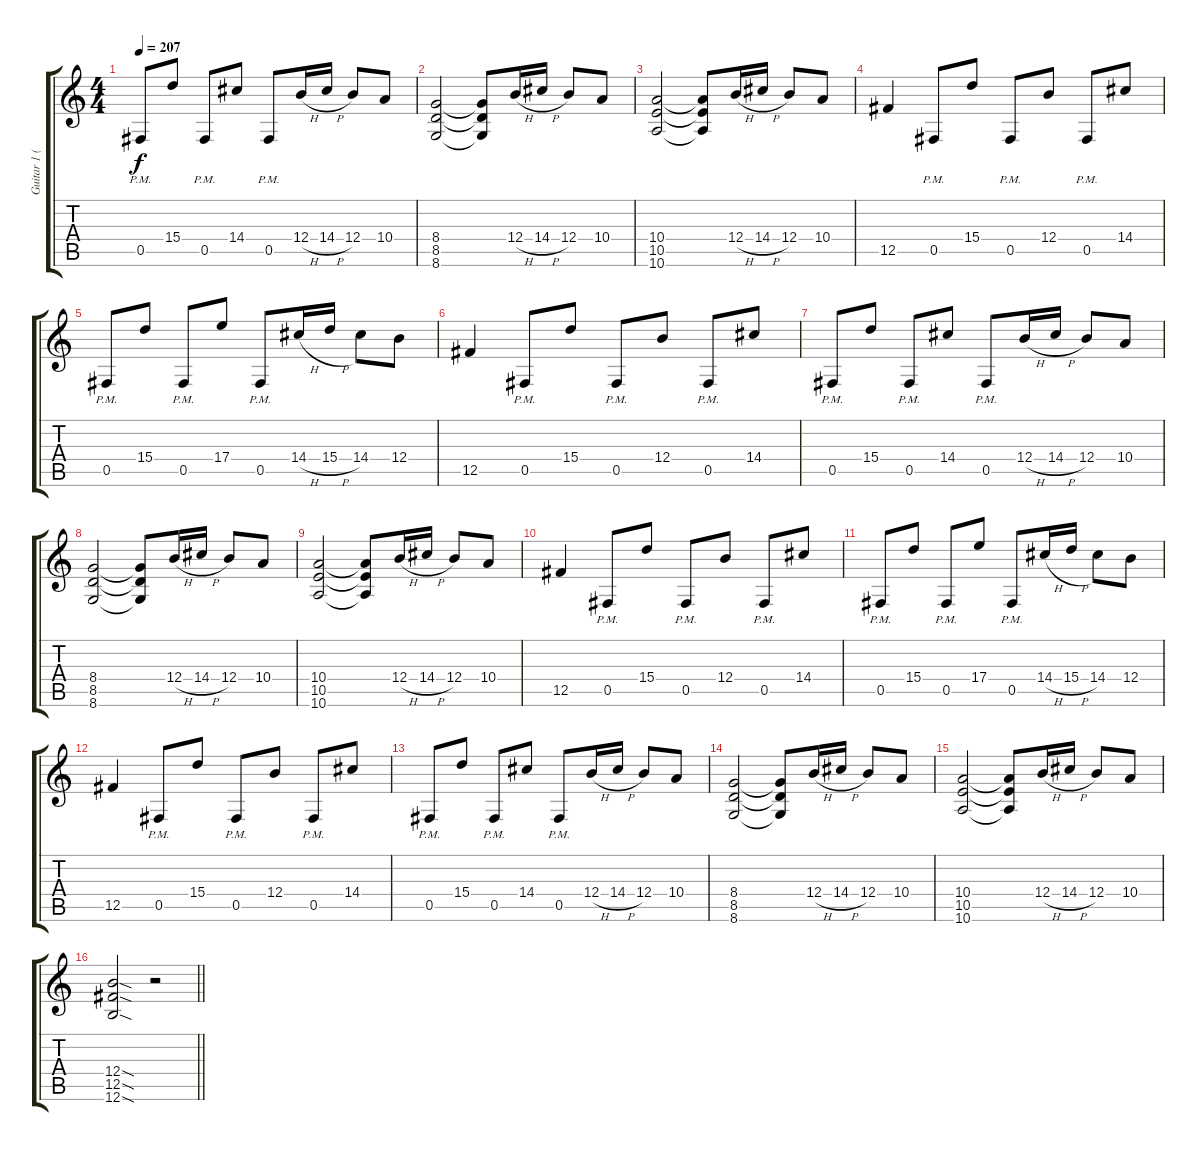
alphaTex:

\track ("Guitar 1 (Distortion)" "Guitar 1 (") {instrument distortionguitar}
\staff {score tabs}
\tuning (Db4 Ab3 E3 B2 Gb2 B1) {hide}
\ts (4 4)
\tempo 207
\clef g2
\ks c
0.5{pm}.8{dy f} 15.4.8 0.5{pm}.8 14.4.8 0.5{pm}.8 12.4{h}.16 14.4{h}.16 12.4.8 10.4.8 |
(8.4 8.5 8.6).2 (8.4{t} 8.5{t} 8.6{t}).8 12.4{h}.16 14.4{h}.16 12.4.8 10.4.8 |
(10.4 10.5 10.6).2 (10.4{t} 10.5{t} 10.6{t}).8 12.4{h}.16 14.4{h}.16 12.4.8 10.4.8 |
12.5.4 0.5{pm}.8 15.4.8 0.5{pm}.8 12.4.8 0.5{pm}.8 14.4.8 |
0.5{pm}.8 15.4.8 0.5{pm}.8 17.4.8 0.5{pm}.8 14.4{h}.16 15.4{h}.16 14.4.8 12.4.8 |
12.5.4 0.5{pm}.8 15.4.8 0.5{pm}.8 12.4.8 0.5{pm}.8 14.4.8 |
0.5{pm}.8 15.4.8 0.5{pm}.8 14.4.8 0.5{pm}.8 12.4{h}.16 14.4{h}.16 12.4.8 10.4.8 |
(8.4 8.5 8.6).2 (8.4{t} 8.5{t} 8.6{t}).8 12.4{h}.16 14.4{h}.16 12.4.8 10.4.8 |
(10.4 10.5 10.6).2 (10.4{t} 10.5{t} 10.6{t}).8 12.4{h}.16 14.4{h}.16 12.4.8 10.4.8 |
12.5.4 0.5{pm}.8 15.4.8 0.5{pm}.8 12.4.8 0.5{pm}.8 14.4.8 |
0.5{pm}.8 15.4.8 0.5{pm}.8 17.4.8 0.5{pm}.8 14.4{h}.16 15.4{h}.16 14.4.8 12.4.8 |
12.5.4 0.5{pm}.8 15.4.8 0.5{pm}.8 12.4.8 0.5{pm}.8 14.4.8 |
0.5{pm}.8 15.4.8 0.5{pm}.8 14.4.8 0.5{pm}.8 12.4{h}.16 14.4{h}.16 12.4.8 10.4.8 |
(8.4 8.5 8.6).2 (8.4{t} 8.5{t} 8.6{t}).8 12.4{h}.16 14.4{h}.16 12.4.8 10.4.8 |
(10.4 10.5 10.6).2 (10.4{t} 10.5{t} 10.6{t}).8 12.4{h}.16 14.4{h}.16 12.4.8 10.4.8 |
\barLineRight lightlight
(12.4{sod} 12.5{sod} 12.6{sod}).2 r.2
